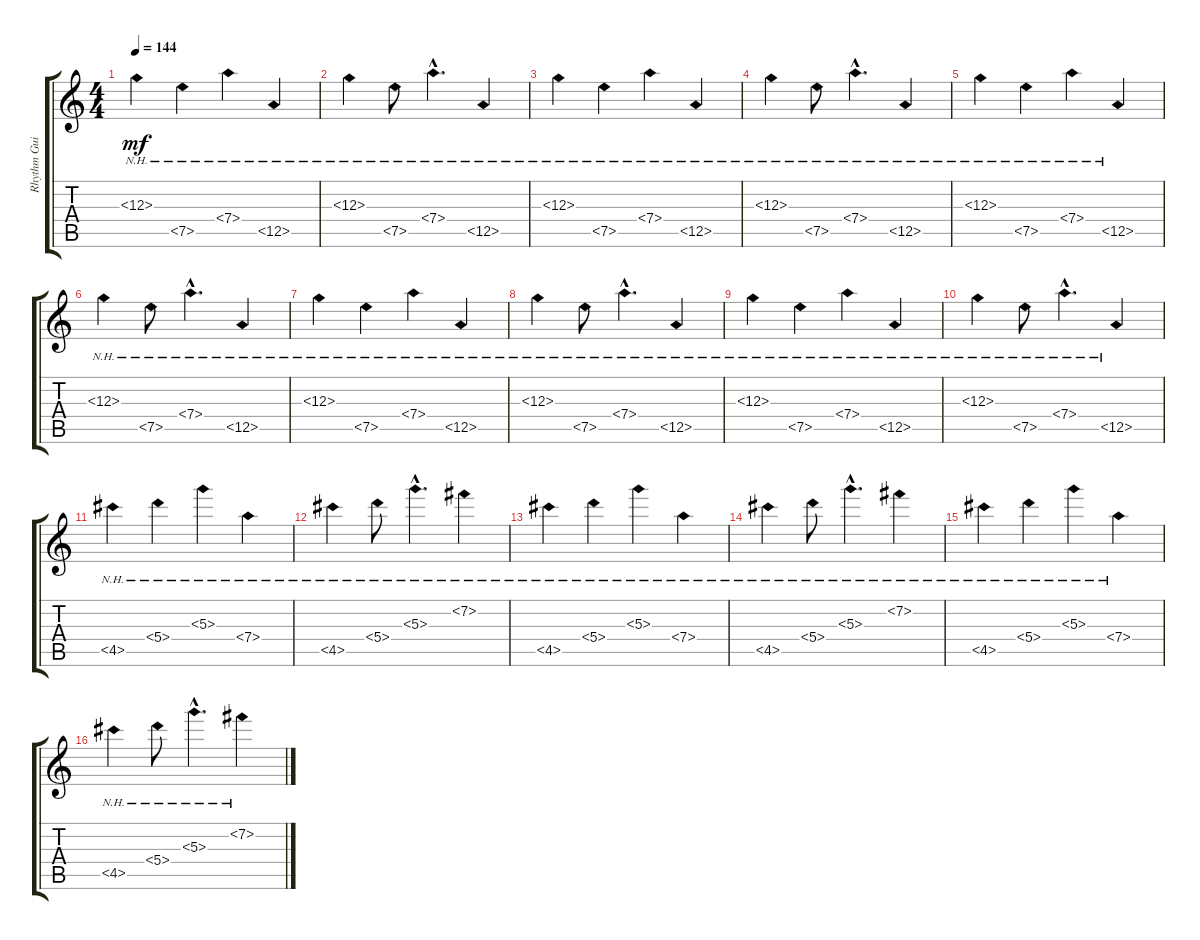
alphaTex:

\track ("Rhythm Guitar 1" "Rhythm Gui") {instrument distortionguitar}
\staff {score tabs}
\tuning (E4 B3 G3 D3 A2 E2) {hide}
\ts (4 4)
\tempo 144
\clef g2
\ks c
12.3{nh}.4{dy mf volume 8 instrument acousticguitarsteel} 7.5{nh}.4 7.4{nh}.4{volume 10 instrument acousticguitarsteel} 12.5{nh}.4 |
12.3{nh}.4{volume 12 instrument acousticguitarsteel} 7.5{nh}.8 7.4{nh hac}.4{d volume 14 instrument acousticguitarsteel} 12.5{nh}.4 |
12.3{nh}.4{volume 16 instrument acousticguitarsteel} 7.5{nh}.4 7.4{nh}.4 12.5{nh}.4 |
12.3{nh}.4 7.5{nh}.8 7.4{nh hac}.4{d} 12.5{nh}.4 |
12.3{nh}.4 7.5{nh}.4 7.4{nh}.4 12.5{nh}.4 |
12.3{nh}.4 7.5{nh}.8 7.4{nh hac}.4{d} 12.5{nh}.4 |
12.3{nh}.4 7.5{nh}.4 7.4{nh}.4 12.5{nh}.4 |
12.3{nh}.4 7.5{nh}.8 7.4{nh hac}.4{d} 12.5{nh}.4 |
12.3{nh}.4 7.5{nh}.4 7.4{nh}.4 12.5{nh}.4 |
12.3{nh}.4 7.5{nh}.8 7.4{nh hac}.4{d} 12.5{nh}.4 |
4.5{nh}.4 5.4{nh}.4 5.3{nh}.4 7.4{nh}.4 |
4.5{nh}.4 5.4{nh}.8 5.3{nh hac}.4{d} 7.2{nh}.4 |
4.5{nh}.4 5.4{nh}.4 5.3{nh}.4 7.4{nh}.4 |
4.5{nh}.4 5.4{nh}.8 5.3{nh hac}.4{d} 7.2{nh}.4 |
4.5{nh}.4 5.4{nh}.4 5.3{nh}.4 7.4{nh}.4 |
4.5{nh}.4 5.4{nh}.8 5.3{nh hac}.4{d} 7.2{nh}.4
